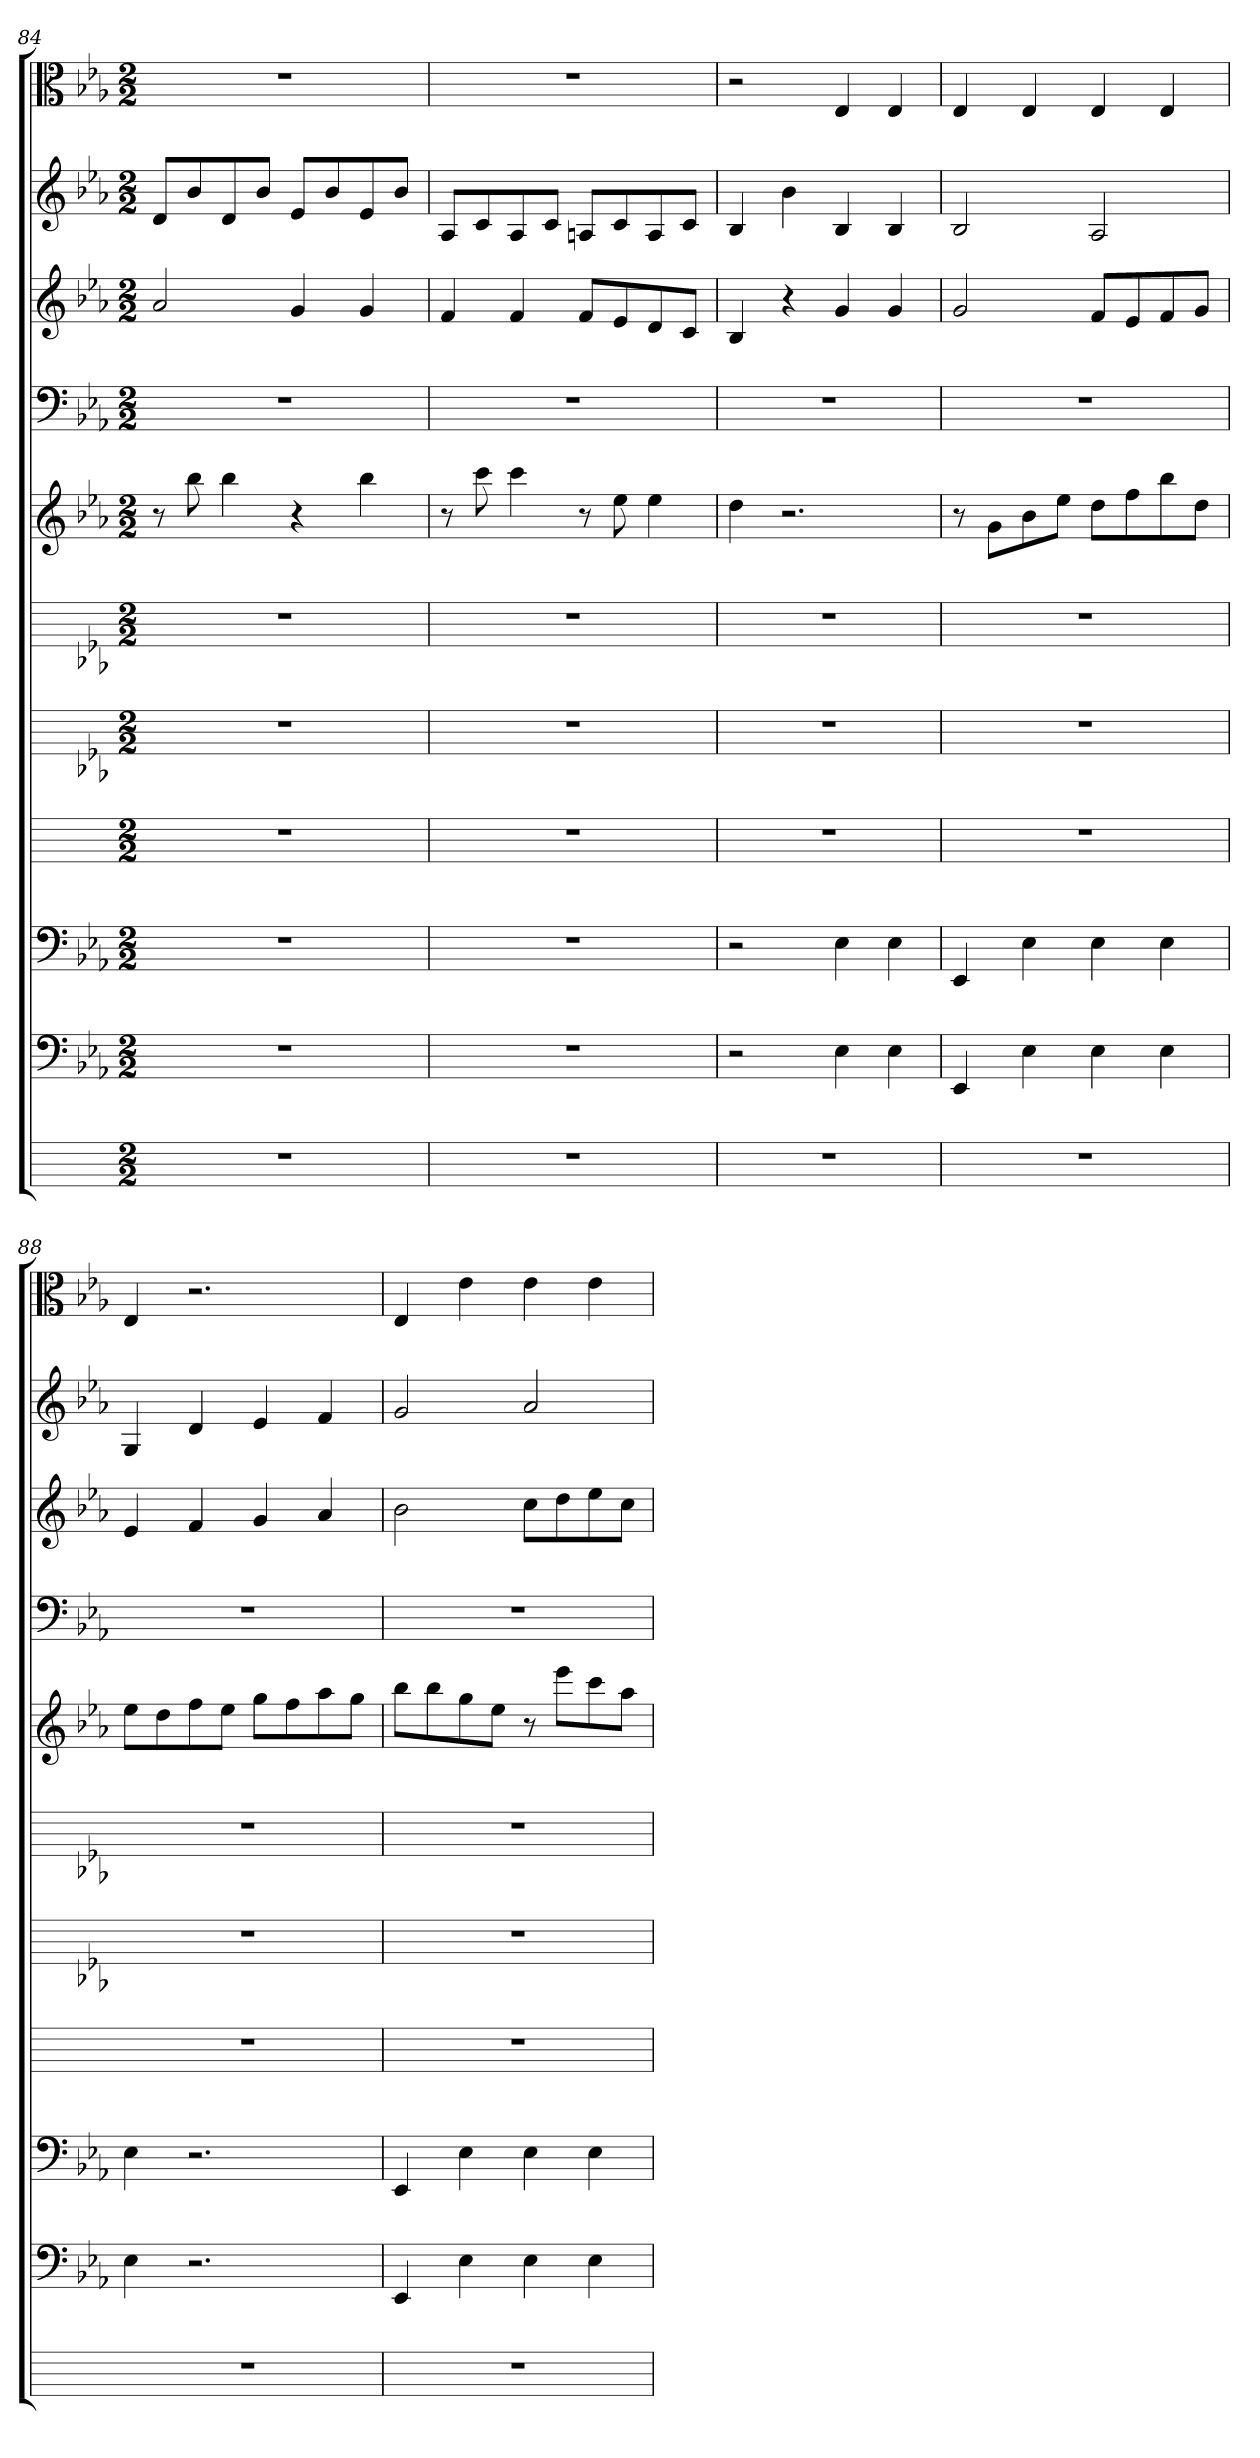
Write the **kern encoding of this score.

**kern	**kern	**kern	**kern	**kern	**kern	**kern	**kern	**kern	**kern	**kern
*part11	*part10	*part9	*part8	*part7	*part6	*part5	*part4	*part3	*part2	*part1
*staff11	*staff10	*staff9	*staff8	*staff7	*staff6	*staff5	*staff4	*staff3	*staff2	*staff1
*	*clefF4	*clefF4	*	*	*	*	*clefF4	*	*	*clefC3
*k[]	*k[b-e-a-]	*k[b-e-a-]	*k[]	*k[b-e-a-]	*k[b-e-a-]	*k[b-e-a-]	*k[b-e-a-]	*k[b-e-a-]	*k[b-e-a-]	*k[b-e-a-]
*M2/2	*M2/2	*M2/2	*M2/2	*M2/2	*M2/2	*M2/2	*M2/2	*M2/2	*M2/2	*M2/2
=84	=84	=84	=84	=84	=84	=84	=84	=84	=84	=84
1r	1r	1r	1r	1r	1r	8r	1r	2a-	8dL	1r
.	.	.	.	.	.	8bb-	.	.	8b-	.
.	.	.	.	.	.	4bb-	.	.	8d	.
.	.	.	.	.	.	.	.	.	8b-J	.
.	.	.	.	.	.	4r	.	4g	8e-L	.
.	.	.	.	.	.	.	.	.	8b-	.
.	.	.	.	.	.	4bb-	.	4g	8e-	.
.	.	.	.	.	.	.	.	.	8b-J	.
=85	=85	=85	=85	=85	=85	=85	=85	=85	=85	=85
1r	1r	1r	1r	1r	1r	8r	1r	4f	8A-L	1r
.	.	.	.	.	.	8ccc	.	.	8c	.
.	.	.	.	.	.	4ccc	.	4f	8A-	.
.	.	.	.	.	.	.	.	.	8cJ	.
.	.	.	.	.	.	8r	.	8fL	8AnL	.
.	.	.	.	.	.	8ee-	.	8e-	8c	.
.	.	.	.	.	.	4ee-	.	8d	8A	.
.	.	.	.	.	.	.	.	8cJ	8cJ	.
=86	=86	=86	=86	=86	=86	=86	=86	=86	=86	=86
1r	2r	2r	1r	1r	1r	4dd	1r	4B-	4B-	2r
.	.	.	.	.	.	2.r	.	4r	4b-	.
.	4E-	4E-	.	.	.	.	.	4g	4B-	4E-
.	4E-	4E-	.	.	.	.	.	4g	4B-	4E-
=87	=87	=87	=87	=87	=87	=87	=87	=87	=87	=87
1r	4EE-	4EE-	1r	1r	1r	8r	1r	2g	2B-	4E-
.	.	.	.	.	.	8gL	.	.	.	.
.	4E-	4E-	.	.	.	8b-	.	.	.	4E-
.	.	.	.	.	.	8ee-J	.	.	.	.
.	4E-	4E-	.	.	.	8ddL	.	8fL	2A-	4E-
.	.	.	.	.	.	8ff	.	8e-	.	.
.	4E-	4E-	.	.	.	8bb-	.	8f	.	4E-
.	.	.	.	.	.	8ddJ	.	8gJ	.	.
=88	=88	=88	=88	=88	=88	=88	=88	=88	=88	=88
1r	4E-	4E-	1r	1r	1r	8ee-L	1r	4e-	4G	4E-
.	.	.	.	.	.	8dd	.	.	.	.
.	2.r	2.r	.	.	.	8ff	.	4f	4d	2.r
.	.	.	.	.	.	8ee-J	.	.	.	.
.	.	.	.	.	.	8ggL	.	4g	4e-	.
.	.	.	.	.	.	8ff	.	.	.	.
.	.	.	.	.	.	8aa-	.	4a-	4f	.
.	.	.	.	.	.	8ggJ	.	.	.	.
=89	=89	=89	=89	=89	=89	=89	=89	=89	=89	=89
1r	4EE-	4EE-	1r	1r	1r	8bb-L	1r	2b-	2g	4E-
.	.	.	.	.	.	8bb-	.	.	.	.
.	4E-	4E-	.	.	.	8gg	.	.	.	4e-
.	.	.	.	.	.	8ee-J	.	.	.	.
.	4E-	4E-	.	.	.	8r	.	8ccL	2a-	4e-
.	.	.	.	.	.	8eee-L	.	8dd	.	.
.	4E-	4E-	.	.	.	8ccc	.	8ee-	.	4e-
.	.	.	.	.	.	8aa-J	.	8ccJ	.	.
=	=	=	=	=	=	=	=	=	=	=
*-	*-	*-	*-	*-	*-	*-	*-	*-	*-	*-
